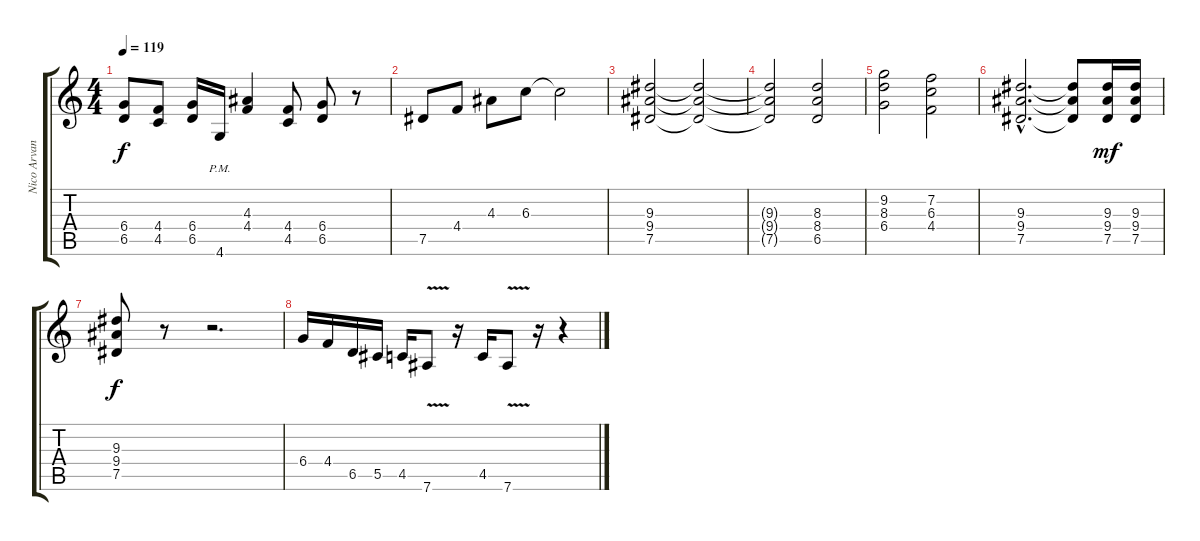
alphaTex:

\track ("Nico Arvantitis" "Nico Arvan") {instrument distortionguitar}
\staff {score tabs}
\tuning (Eb4 Bb3 Gb3 Db3 Ab2 Eb2) {hide}
\ts (4 4)
\tempo 119
\clef g2
\ks c
(6.4 6.5).8{dy f} (4.4 4.5).8 (6.4 6.5).16 4.6{pm}.16 (4.3 4.4).4 (4.4 4.5).8 (6.4 6.5).8 r.8 |
7.5.8 4.4.8 4.3.8 6.3.8 6.3{t}.2{volume 4} |
(9.3 9.4 7.5).2{volume 13} (9.3{t} 9.4{t} 7.5{t}).2{volume 7} |
(9.3{t} 9.4{t} 7.5{t}).2 (8.3 8.4 6.5).2{volume 12} |
(9.2 8.3 6.4).2 (7.2 6.3 4.4).2 |
(9.3{hac} 9.4{hac} 7.5{hac}).2{d} (9.3{t} 9.4{t} 7.5{t}).8 (9.3 9.4 7.5).16{dy mf} (9.3 9.4 7.5).16 |
(9.3 9.4 7.5).8{dy f} r.8 r.2{d} |
6.4.16 4.4.16 6.5.16 5.5.16 4.5.16 7.6{v}.8 r.16 4.5.16 7.6{v}.8 r.16 r.4
